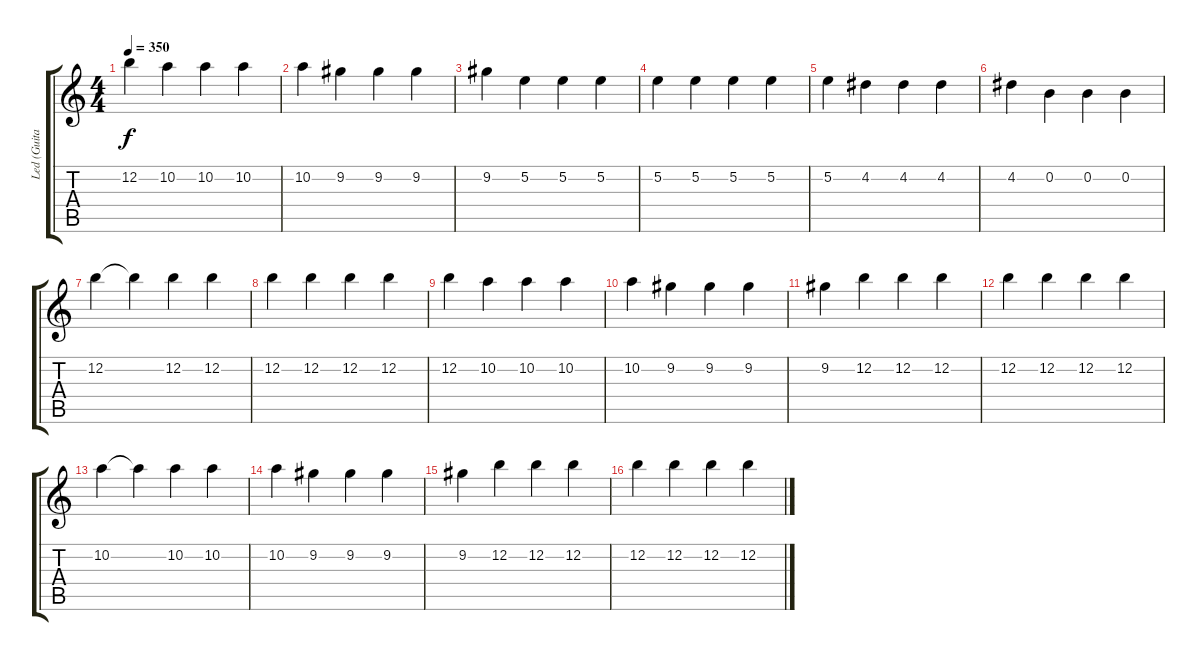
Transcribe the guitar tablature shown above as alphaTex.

\track ("Led (Guitar 2)" "Led (Guita") {instrument electricguitarjazz}
\staff {score tabs}
\tuning (E4 B3 G3 D3 A2 E2) {hide}
\ts (4 4)
\tempo 350
\clef g2
\ks c
12.2.4{dy f} 10.2.4 10.2.4 10.2.4 |
10.2.4 9.2.4 9.2.4 9.2.4 |
9.2.4 5.2.4 5.2.4 5.2.4 |
5.2.4 5.2.4 5.2.4 5.2.4 |
5.2.4 4.2.4 4.2.4 4.2.4 |
4.2.4 0.2.4 0.2.4 0.2.4 |
12.2.4 12.2{t}.4 12.2.4 12.2.4 |
12.2.4 12.2.4 12.2.4 12.2.4 |
12.2.4 10.2.4 10.2.4 10.2.4 |
10.2.4 9.2.4 9.2.4 9.2.4 |
9.2.4 12.2.4 12.2.4 12.2.4 |
12.2.4 12.2.4 12.2.4 12.2.4 |
10.2.4 10.2{t}.4 10.2.4 10.2.4 |
10.2.4 9.2.4 9.2.4 9.2.4 |
9.2.4 12.2.4 12.2.4 12.2.4 |
12.2.4 12.2.4 12.2.4 12.2.4
